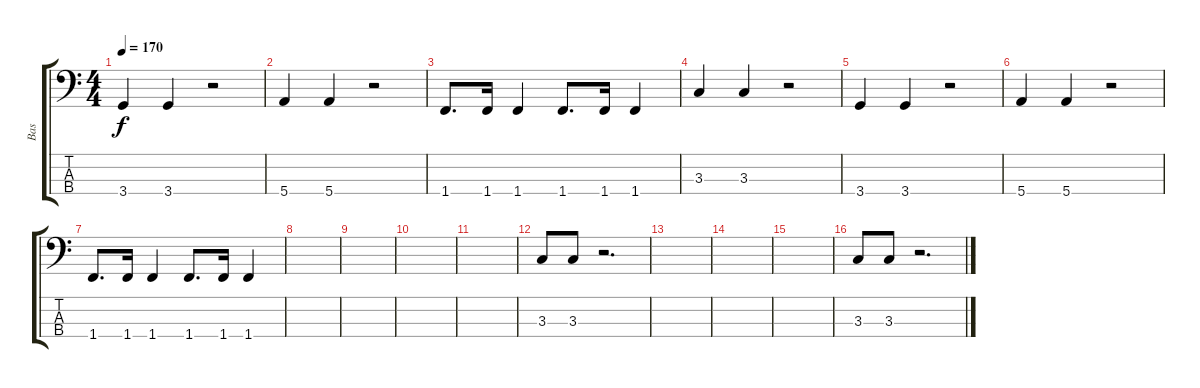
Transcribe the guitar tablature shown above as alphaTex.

\track ("Bas" "Bas") {instrument electricbassfinger}
\staff {score tabs}
\tuning (G2 D2 A1 E1) {hide}
\ts (4 4)
\tempo 170
\clef f4
\ks c
3.4.4{dy f} 3.4.4 r.2 |
5.4.4 5.4.4 r.2 |
1.4.8{d} 1.4.16 1.4.4 1.4.8{d} 1.4.16 1.4.4 |
3.3.4 3.3.4 r.2 |
3.4.4 3.4.4 r.2 |
5.4.4 5.4.4 r.2 |
1.4.8{d} 1.4.16 1.4.4 1.4.8{d} 1.4.16 1.4.4 |
|
|
|
|
3.3.8 3.3.8 r.2{d} |
|
|
|
3.3.8 3.3.8 r.2{d}
